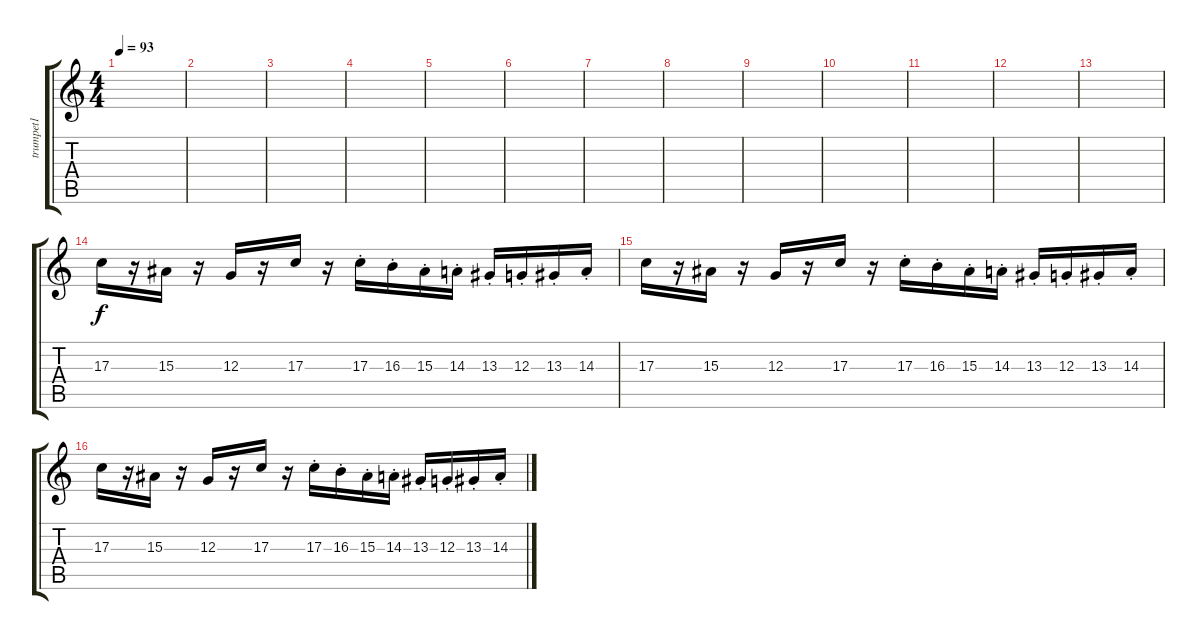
\track ("trumpet1" "trumpet1") {instrument tuba}
\staff {score tabs}
\tuning (E4 B3 G3 D3 A2 E2) {hide}
\ts (4 4)
\tempo 93
\clef g2
\ks c
|
|
|
|
|
|
|
|
|
|
|
|
|
17.3.16 r.16 15.3.16 r.16 12.3.16 r.16 17.3.16 r.16 17.3{st}.16 16.3{st}.16 15.3{st}.16 14.3{st}.16 13.3{st}.16 12.3{st}.16 13.3{st}.16 14.3{st}.16 |
17.3.16 r.16 15.3.16 r.16 12.3.16 r.16 17.3.16 r.16 17.3{st}.16 16.3{st}.16 15.3{st}.16 14.3{st}.16 13.3{st}.16 12.3{st}.16 13.3{st}.16 14.3{st}.16 |
17.3.16 r.16 15.3.16 r.16 12.3.16 r.16 17.3.16 r.16 17.3{st}.16 16.3{st}.16 15.3{st}.16 14.3{st}.16 13.3{st}.16 12.3{st}.16 13.3{st}.16 14.3{st}.16
